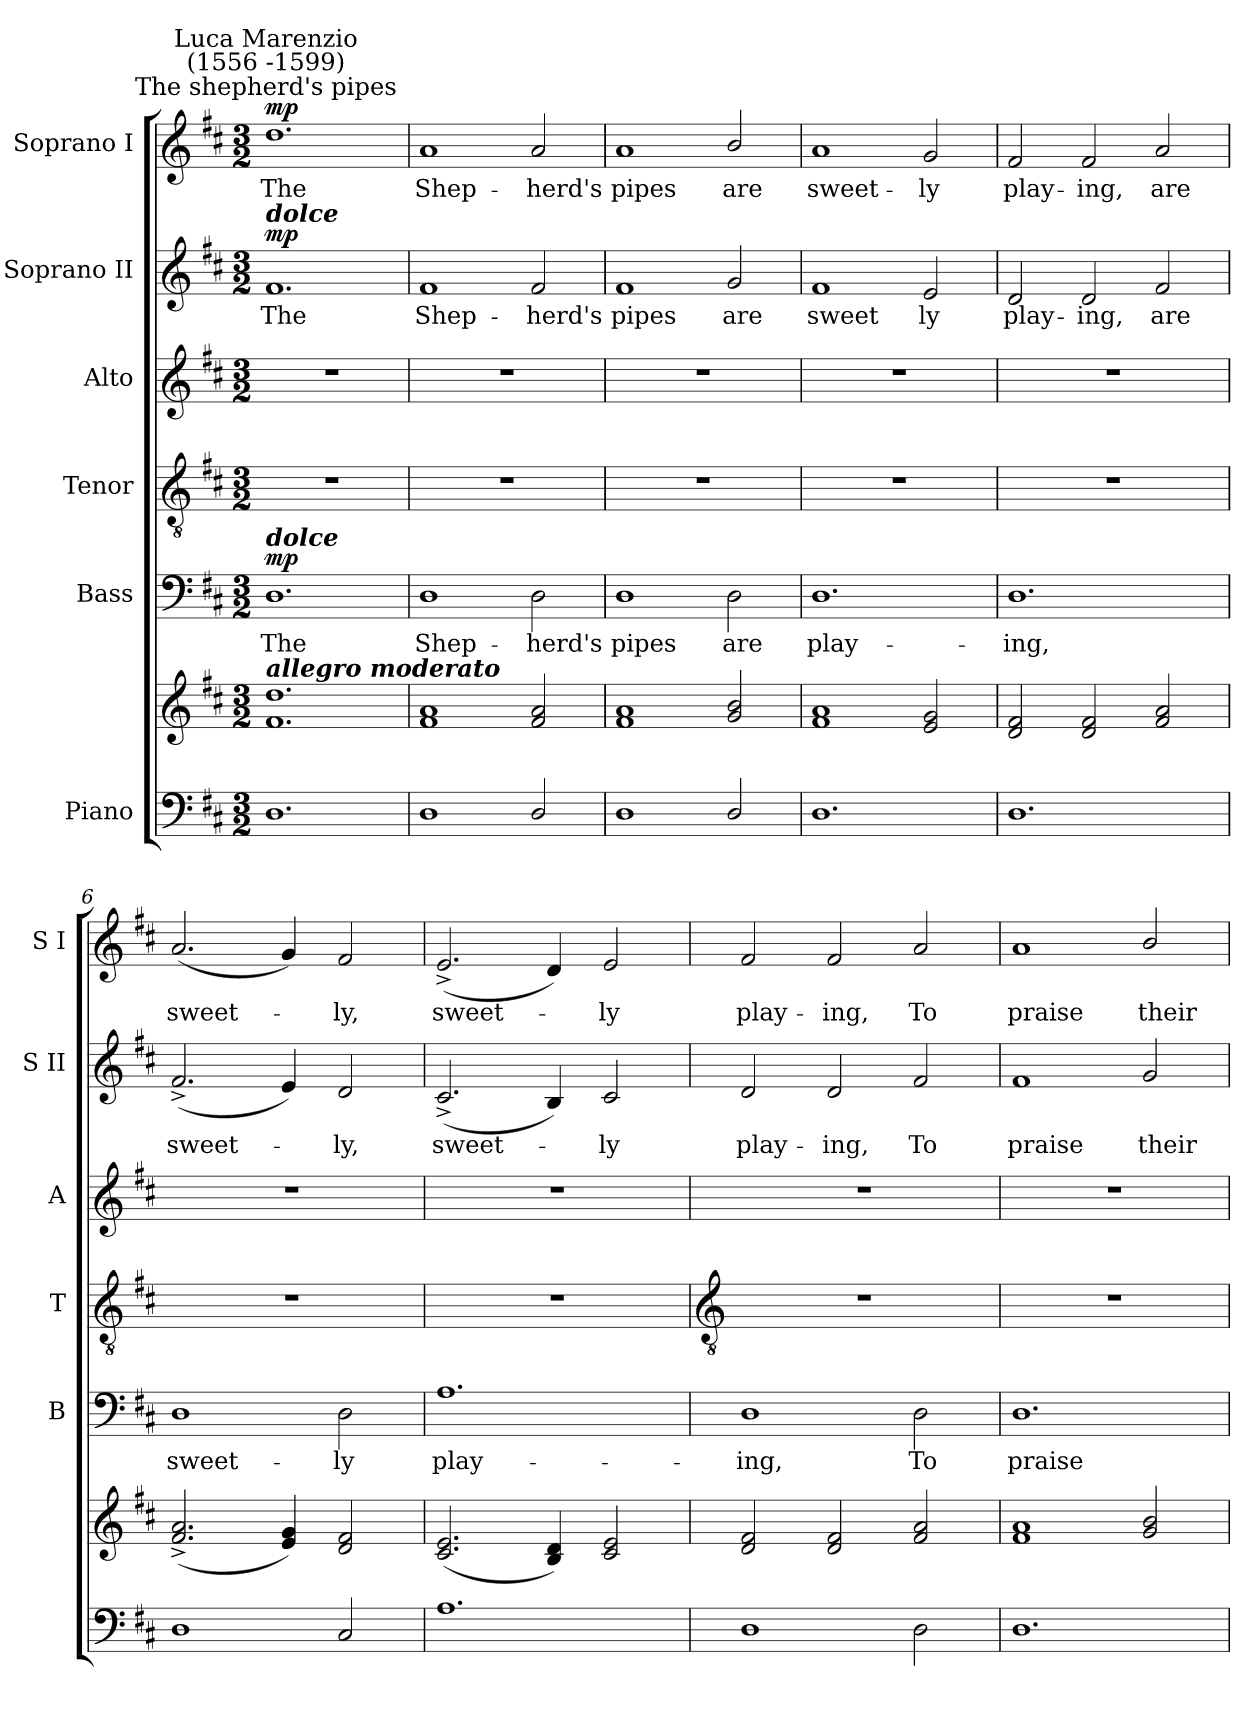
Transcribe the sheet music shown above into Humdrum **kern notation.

**kern	**kern	**dynam	**kern	**text	**dynam	**kern	**kern	**kern	**text	**dynam	**kern	**text	**dynam
*part6	*part6	*part6	*part5	*part5	*part5	*part4	*part3	*part2	*part2	*part2	*part1	*part1	*part1
*staff7	*staff6	*staff6/7	*staff5	*staff5	*staff5	*staff4	*staff3	*staff2	*staff2	*staff2	*staff1	*staff1	*staff1
*I"Piano	*	*	*I"Bass	*	*	*I"Tenor	*I"Alto	*I"Soprano II	*	*	*I"Soprano I	*	*
*	*	*	*I'B	*	*	*I'T	*I'A	*I'S II	*	*	*I'S I	*	*
*clefF4	*clefG2	*	*clefF4	*	*	*clefGv2	*clefG2	*clefG2	*	*	*clefG2	*	*
*k[f#c#]	*k[f#c#]	*	*k[f#c#]	*	*	*k[f#c#]	*k[f#c#]	*k[f#c#]	*	*	*k[f#c#]	*	*
*D:	*D:	*	*D:	*	*	*D:	*D:	*D:	*	*	*D:	*	*
*M3/2	*M3/2	*	*M3/2	*	*	*M3/2	*M3/2	*M3/2	*	*	*M3/2	*	*
*MM216	*MM216	*	*MM216	*	*	*MM216	*MM216	*MM216	*	*	*MM216	*	*
=1	=1	=1	=1	=1	=1	=1	=1	=1	=1	=1	=1	=1	=1
!	!	!	!	!	!	!	!	!	!	!	!LO:TX:a:cj:t=The shepherd's pipes	!	!
!	!	!	!	!	!	!	!	!	!	!	!LO:TX:a:cj:t=Luca Marenzio\n(1556 -1599)	!	!
!	!	!	!	!	!	!	!	!LO:TX:a:Bi:t=dolce	!	!	!	!	!
!	!	!	!LO:TX:a:Bi:t=dolce	!	!	!	!	!	!	!	!	!	!
!	!LO:TX:a:Bi:t=allegro moderato	!	!	!	!	!	!	!	!	!	!	!	!
!	!	!LO:DY:b=2	!	!LO:LY:b	!	!LO:N:vis=1	!LO:N:vis=1	!	!LO:LY:b	!	!	!LO:LY:b	!
!	!	!LO:DY:n=1:b	!	!	!LO:DY:b	!	!	!	!	!LO:DY:b	!	!	!LO:DY:b
1.D	1.f# 1.dd	mp mp	1.D	The	mp	1.r	1.r	1.f#	The	mp	1.dd	The	mp
=2	=2	=2	=2	=2	=2	=2	=2	=2	=2	=2	=2	=2	=2
!	!	!	!	!LO:LY:b	!	!LO:N:vis=1	!LO:N:vis=1	!	!LO:LY:b	!	!	!LO:LY:b	!
1D	1f# 1a	.	1D	Shep-	.	1.r	1.r	1f#	Shep-	.	1a	Shep-	.
!	!	!	!	!LO:LY:b	!	!	!	!	!LO:LY:b	!	!	!LO:LY:b	!
2D/	2f# 2a	.	2D	-herd's	.	.	.	2f#	-herd's	.	2a	-herd's	.
=3	=3	=3	=3	=3	=3	=3	=3	=3	=3	=3	=3	=3	=3
!	!	!	!	!LO:LY:b	!	!LO:N:vis=1	!LO:N:vis=1	!	!LO:LY:b	!	!	!LO:LY:b	!
1D	1f# 1a	.	1D	pipes	.	1.r	1.r	1f#	pipes	.	1a	pipes	.
!	!	!	!	!LO:LY:b	!	!	!	!	!LO:LY:b	!	!	!LO:LY:b	!
2D/	2g 2b	.	2D	are	.	.	.	2g	are	.	2b/	are	.
=4	=4	=4	=4	=4	=4	=4	=4	=4	=4	=4	=4	=4	=4
!	!	!	!	!LO:LY:b	!	!LO:N:vis=1	!LO:N:vis=1	!	!LO:LY:b	!	!	!LO:LY:b	!
1.D	1f# 1a	.	1.D	play-	.	1.r	1.r	1f#	sweet	.	1a	sweet-	.
!	!	!	!	!	!	!	!	!	!LO:LY:b	!	!	!LO:LY:b	!
.	2e 2g	.	.	.	.	.	.	2e	ly	.	2g	-ly	.
=5	=5	=5	=5	=5	=5	=5	=5	=5	=5	=5	=5	=5	=5
!	!	!	!	!LO:LY:b	!	!LO:N:vis=1	!LO:N:vis=1	!	!LO:LY:b	!	!	!LO:LY:b	!
1.D	2d 2f#	.	1.D	-ing,	.	1.r	1.r	2d	play-	.	2f#	play-	.
!	!	!	!	!	!	!	!	!	!LO:LY:b	!	!	!LO:LY:b	!
.	2d 2f#	.	.	.	.	.	.	2d	-ing,	.	2f#	-ing,	.
!	!	!	!	!	!	!	!	!	!LO:LY:b	!	!	!LO:LY:b	!
.	2f# 2a	.	.	.	.	.	.	2f#	are	.	2a	are	.
=6	=6	=6	=6	=6	=6	=6	=6	=6	=6	=6	=6	=6	=6
!	!	!	!	!LO:LY:b	!	!LO:N:vis=1	!LO:N:vis=1	!	!LO:LY:b	!	!	!LO:LY:b	!
1D	(<2.f#^ 2.a^	.	1D	sweet-	.	1.r	1.r	(<2.f#^	sweet-	.	(<2.a	sweet-	.
.	4e 4g)	.	.	.	.	.	.	4e)	.	.	4g)	.	.
!	!	!	!	!LO:LY:b	!	!	!	!	!LO:LY:b	!	!	!LO:LY:b	!
2C#	2d 2f#	.	2D	-ly	.	.	.	2d	ly,	.	2f#	ly,	.
=7	=7	=7	=7	=7	=7	=7	=7	=7	=7	=7	=7	=7	=7
!	!	!	!	!LO:LY:b	!	!LO:N:vis=1	!LO:N:vis=1	!	!LO:LY:b	!	!	!LO:LY:b	!
1.A	(<2.c# 2.e	.	1.A	play-	.	1.r	1.r	(<2.c#^	sweet-	.	(<2.e^	sweet-	.
.	4B 4d)	.	.	.	.	.	.	4B)	.	.	4d)	.	.
!	!	!	!	!	!	!	!	!	!LO:LY:b	!	!	!LO:LY:b	!
.	2c# 2e	.	.	.	.	.	.	2c#	ly	.	2e	ly	.
!!LO:LB:g=z
=8	=8	=8	=8	=8	=8	=8	=8	=8	=8	=8	=8	=8	=8
*	*	*	*	*	*	*clefGv2	*	*	*	*	*	*	*
*	*^	*	*	*	*	*	*	*	*	*	*	*	*
!	!	!LO:N:vis=1	!	!	!LO:LY:b	!	!LO:N:vis=1	!LO:N:vis=1	!	!LO:LY:b	!	!	!LO:LY:b	!
1D	2d 2f#	1.ryy	.	1D	-ing,	.	1.r	1.r	2d	play-	.	2f#	play-	.
!	!	!	!	!	!	!	!	!	!	!LO:LY:b	!	!	!LO:LY:b	!
.	2d 2f#	.	.	.	.	.	.	.	2d	-ing,	.	2f#	-ing,	.
!	!	!	!	!	!LO:LY:b	!	!	!	!	!LO:LY:b	!	!	!LO:LY:b	!
2D	2f# 2a	.	.	2D	To	.	.	.	2f#	To	.	2a	To	.
=9	=9	=9	=9	=9	=9	=9	=9	=9	=9	=9	=9	=9	=9	=9
!	!	!LO:N:vis=1	!	!	!LO:LY:b	!	!LO:N:vis=1	!LO:N:vis=1	!	!LO:LY:b	!	!	!LO:LY:b	!
1.D	1f# 1a	1.ryy	.	1.D	praise	.	1.r	1.r	1f#	praise	.	1a	praise	.
!	!	!	!	!	!	!	!	!	!	!LO:LY:b	!	!	!LO:LY:b	!
.	2g 2b	.	.	.	.	.	.	.	2g	their	.	2b/	their	.
*	*v	*v	*	*	*	*	*	*	*	*	*	*	*	*
=	=	=	=	=	=	=	=	=	=	=	=	=	=
*-	*-	*-	*-	*-	*-	*-	*-	*-	*-	*-	*-	*-	*-
